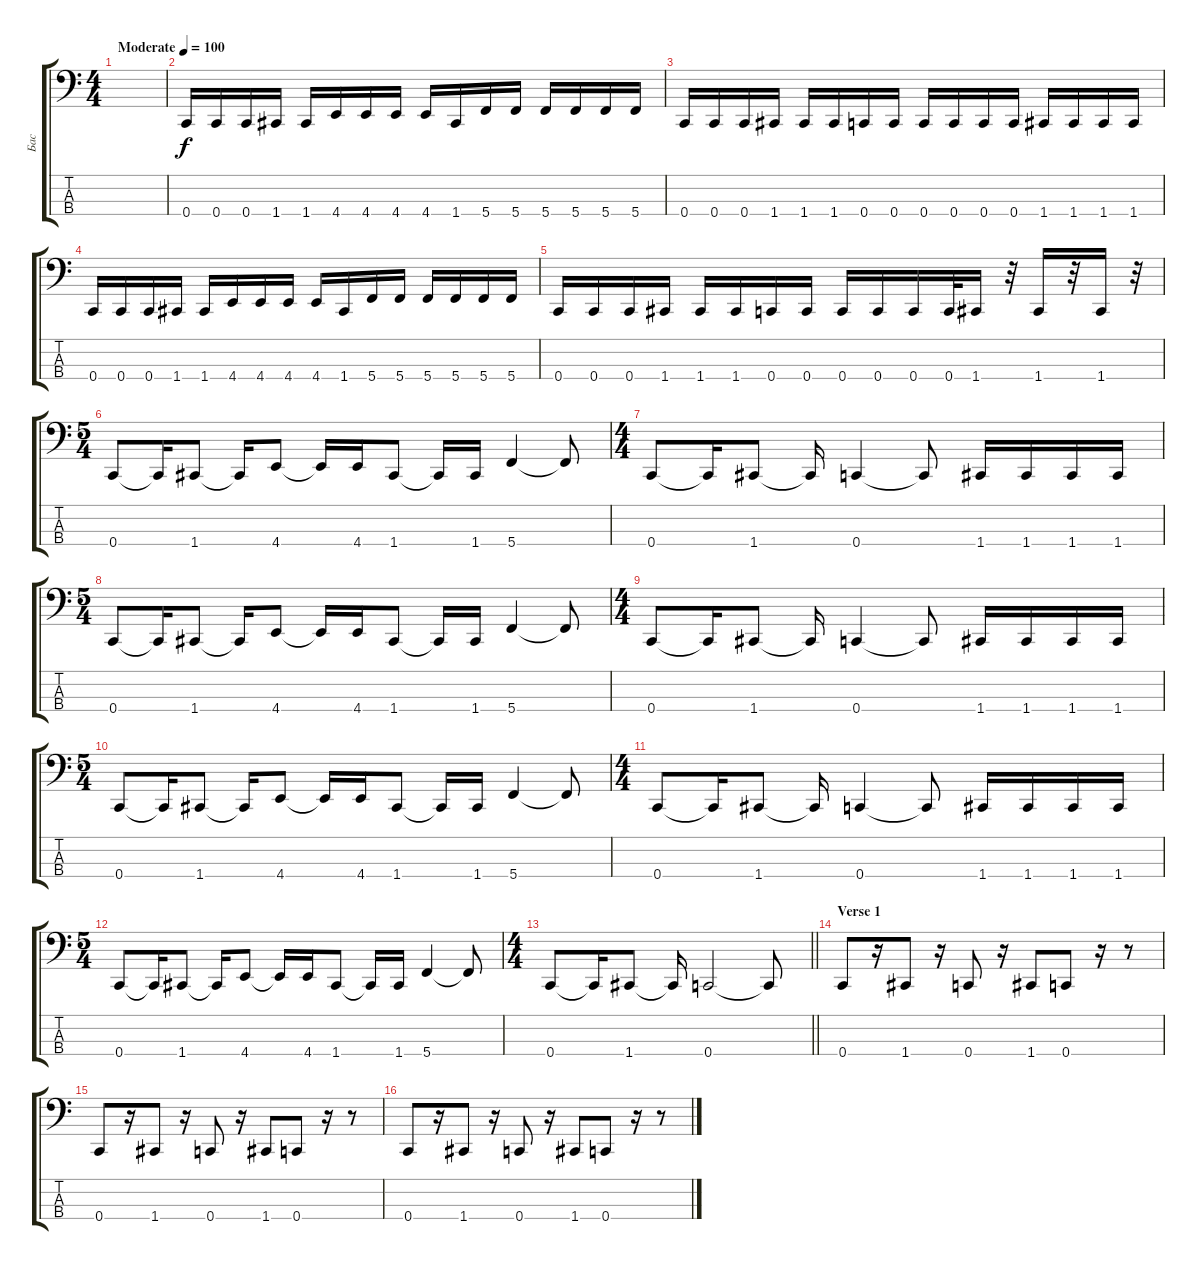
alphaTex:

\track ("Бас" "Бас") {instrument electricbassfinger}
\staff {score tabs}
\tuning (Eb2 Bb1 F1 C1) {hide}
\ts (4 4)
\tempo (100 "Moderate")
\clef f4
\ks c
|
0.4.16 0.4.16 0.4.16 1.4.16 1.4.16 4.4.16 4.4.16 4.4.16 4.4.16 1.4.16 5.4.16 5.4.16 5.4.16 5.4.16 5.4.16 5.4.16 |
0.4.16 0.4.16 0.4.16 1.4.16 1.4.16 1.4.16 0.4.16 0.4.16 0.4.16 0.4.16 0.4.16 0.4.16 1.4.16 1.4.16 1.4.16 1.4.16 |
0.4.16 0.4.16 0.4.16 1.4.16 1.4.16 4.4.16 4.4.16 4.4.16 4.4.16 1.4.16 5.4.16 5.4.16 5.4.16 5.4.16 5.4.16 5.4.16 |
0.4.16 0.4.16 0.4.16 1.4.16 1.4.16 1.4.16 0.4.16 0.4.16 0.4.16 0.4.16 0.4.16 0.4.32 1.4.16 r.32 1.4.16 r.32 1.4.16 r.32 |
\ts (5 4)
0.4.8 0.4{t}.16 1.4.8 1.4{t}.16 4.4.8 4.4{t}.16 4.4.16 1.4.8 1.4{t}.16 1.4.16 5.4.4 5.4{t}.8 |
\ts (4 4)
0.4.8 0.4{t}.16 1.4.8 1.4{t}.16 0.4.4 0.4{t}.8 1.4.16 1.4.16 1.4.16 1.4.16 |
\ts (5 4)
0.4.8 0.4{t}.16 1.4.8 1.4{t}.16 4.4.8 4.4{t}.16 4.4.16 1.4.8 1.4{t}.16 1.4.16 5.4.4 5.4{t}.8 |
\ts (4 4)
0.4.8 0.4{t}.16 1.4.8 1.4{t}.16 0.4.4 0.4{t}.8 1.4.16 1.4.16 1.4.16 1.4.16 |
\ts (5 4)
0.4.8 0.4{t}.16 1.4.8 1.4{t}.16 4.4.8 4.4{t}.16 4.4.16 1.4.8 1.4{t}.16 1.4.16 5.4.4 5.4{t}.8 |
\ts (4 4)
0.4.8 0.4{t}.16 1.4.8 1.4{t}.16 0.4.4 0.4{t}.8 1.4.16 1.4.16 1.4.16 1.4.16 |
\ts (5 4)
0.4.8 0.4{t}.16 1.4.8 1.4{t}.16 4.4.8 4.4{t}.16 4.4.16 1.4.8 1.4{t}.16 1.4.16 5.4.4 5.4{t}.8 |
\ts (4 4)
\barLineRight lightlight
0.4.8 0.4{t}.16 1.4.8 1.4{t}.16 0.4.2 0.4{t}.8 |
\section ("" "Verse 1")
0.4.8 r.16 1.4.8 r.16 0.4.8 r.16 1.4.8 0.4.8 r.16 r.8 |
0.4.8 r.16 1.4.8 r.16 0.4.8 r.16 1.4.8 0.4.8 r.16 r.8 |
0.4.8 r.16 1.4.8 r.16 0.4.8 r.16 1.4.8 0.4.8 r.16 r.8
